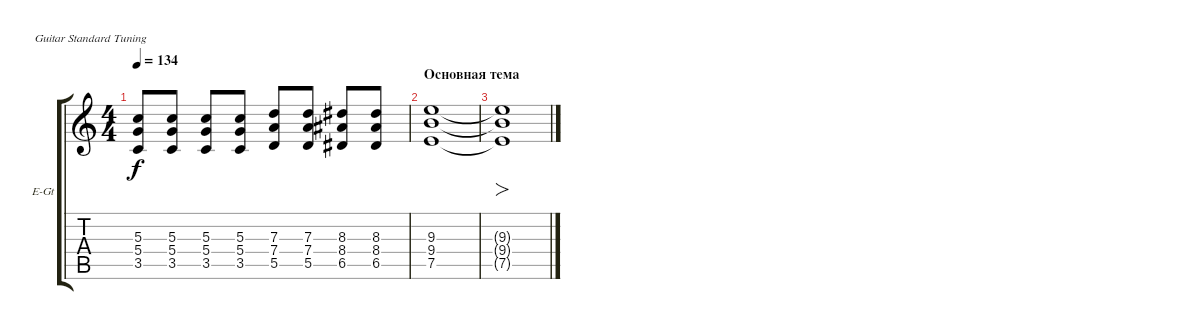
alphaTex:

\defaultSystemsLayout 4
\bracketExtendMode groupsimilarinstruments
\firstSystemTrackNameOrientation horizontal
\otherSystemsTrackNameOrientation horizontal
\track ("Electric Guitar (Drive)" "E-Gt") {instrument overdrivenguitar}
\staff {score tabs}
\tuning (E4 B3 G3 D3 A2 E2)
\ts (4 4)
\tempo 134
\clef g2
\ks c
(5.3 5.4 3.5).8{dy f} (5.3 5.4 3.5).8 (5.3 5.4 3.5).8 (5.3 5.4 3.5).8 (5.5 7.4 7.3).8 (5.5 7.4 7.3).8 (8.3 8.4 6.5).8 (6.5 8.3 8.4).8 |
\section ("" "Основная тема")
(9.3 9.4 7.5).1 |
(9.3{t} 9.4{t} 7.5{t}).1{fo}
